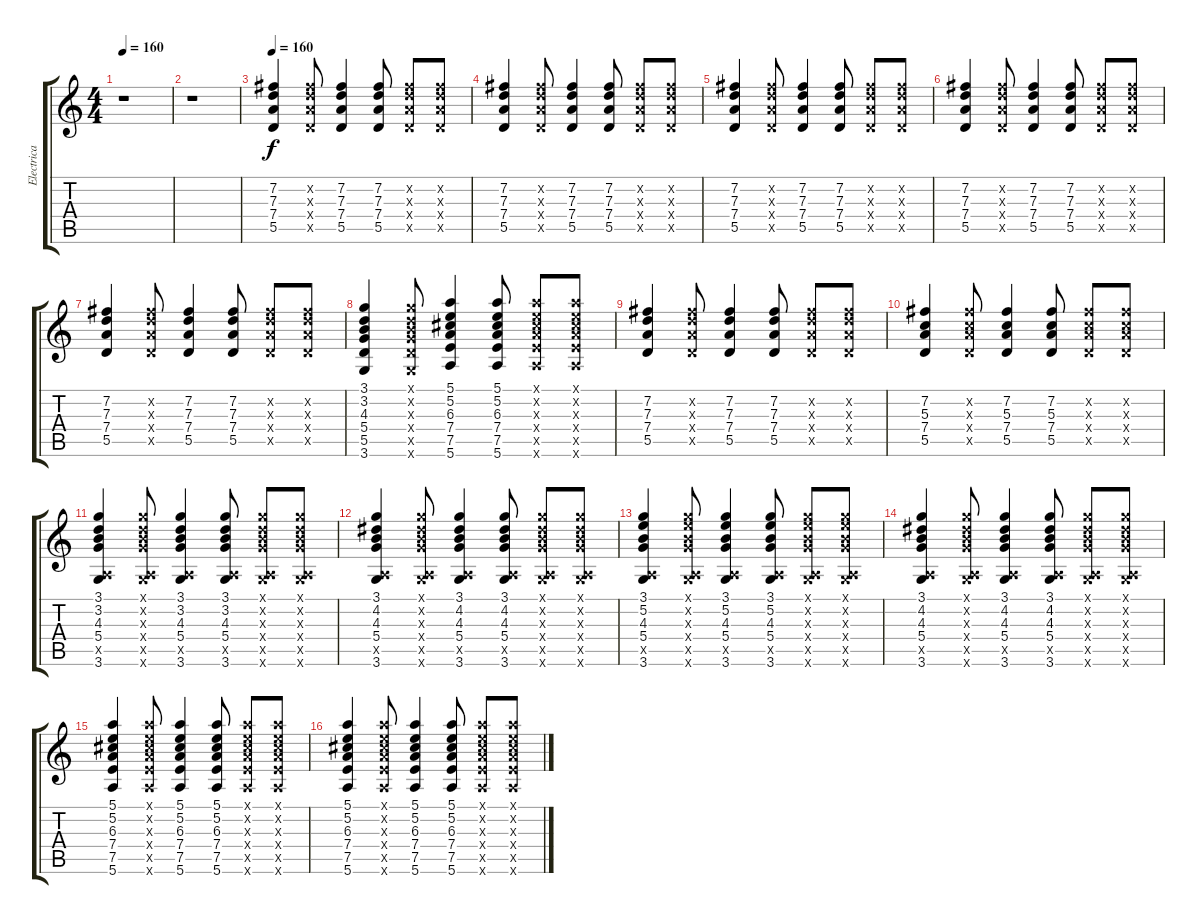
\track ("Electrica" "Electrica") {instrument distortionguitar}
\staff {score tabs}
\tuning (E4 B3 G3 D3 A2 E2) {hide}
\ts (4 4)
\tempo 160
\clef g2
\ks c
r.1{dy f} |
r.1 |
\tempo 160
(7.2 7.3 7.4 5.5).4{instrument electricguitarclean} (7.2{x} 7.3{x} 7.4{x} 5.5{x}).8 (7.2 7.3 7.4 5.5).4 (7.2 7.3 7.4 5.5).8 (7.2{x} 7.3{x} 7.4{x} 5.5{x}).8 (7.2{x} 7.3{x} 7.4{x} 5.5{x}).8 |
(7.2 7.3 7.4 5.5).4 (7.2{x} 7.3{x} 7.4{x} 5.5{x}).8 (7.2 7.3 7.4 5.5).4 (7.2 7.3 7.4 5.5).8 (7.2{x} 7.3{x} 7.4{x} 5.5{x}).8 (7.2{x} 7.3{x} 7.4{x} 5.5{x}).8 |
(7.2 7.3 7.4 5.5).4 (7.2{x} 7.3{x} 7.4{x} 5.5{x}).8 (7.2 7.3 7.4 5.5).4 (7.2 7.3 7.4 5.5).8 (7.2{x} 7.3{x} 7.4{x} 5.5{x}).8 (7.2{x} 7.3{x} 7.4{x} 5.5{x}).8 |
(7.2 7.3 7.4 5.5).4 (7.2{x} 7.3{x} 7.4{x} 5.5{x}).8 (7.2 7.3 7.4 5.5).4 (7.2 7.3 7.4 5.5).8 (7.2{x} 7.3{x} 7.4{x} 5.5{x}).8 (7.2{x} 7.3{x} 7.4{x} 5.5{x}).8 |
(7.2 7.3 7.4 5.5).4 (7.2{x} 7.3{x} 7.4{x} 5.5{x}).8 (7.2 7.3 7.4 5.5).4 (7.2 7.3 7.4 5.5).8 (7.2{x} 7.3{x} 7.4{x} 5.5{x}).8 (7.2{x} 7.3{x} 7.4{x} 5.5{x}).8 |
(3.1 3.2 4.3 5.4 5.5 3.6).4 (3.1{x} 3.2{x} 4.3{x} 5.4{x} 5.5{x} 3.6{x}).8 (5.1 5.2 6.3 7.4 7.5 5.6).4 (5.1 5.2 6.3 7.4 7.5 5.6).8 (5.1{x} 5.2{x} 6.3{x} 7.4{x} 7.5{x} 5.6{x}).8 (5.1{x} 5.2{x} 6.3{x} 7.4{x} 7.5{x} 5.6{x}).8 |
(7.2 7.3 7.4 5.5).4 (7.2{x} 7.3{x} 7.4{x} 5.5{x}).8 (7.2 7.3 7.4 5.5).4 (7.2 7.3 7.4 5.5).8 (7.2{x} 7.3{x} 7.4{x} 5.5{x}).8 (7.2{x} 7.3{x} 7.4{x} 5.5{x}).8 |
(7.2 5.3 7.4 5.5).4 (7.2{x} 5.3{x} 7.4{x} 5.5{x}).8 (7.2 5.3 7.4 5.5).4 (7.2 5.3 7.4 5.5).8 (7.2{x} 5.3{x} 7.4{x} 5.5{x}).8 (7.2{x} 5.3{x} 7.4{x} 5.5{x}).8 |
(3.1 3.2 4.3 5.4 0.5{x} 3.6).4 (3.1{x} 3.2{x} 4.3{x} 5.4{x} 0.5{x} 3.6{x}).8 (3.1 3.2 4.3 5.4 0.5{x} 3.6).4 (3.1 3.2 4.3 5.4 0.5{x} 3.6).8 (3.1{x} 3.2{x} 4.3{x} 5.4{x} 0.5{x} 3.6{x}).8 (3.1{x} 3.2{x} 4.3{x} 5.4{x} 0.5{x} 3.6{x}).8 |
(3.1 4.2 4.3 5.4 0.5{x} 3.6).4 (3.1{x} 4.2{x} 4.3{x} 5.4{x} 0.5{x} 3.6{x}).8 (3.1 4.2 4.3 5.4 0.5{x} 3.6).4 (3.1 4.2 4.3 5.4 0.5{x} 3.6).8 (3.1{x} 4.2{x} 4.3{x} 5.4{x} 0.5{x} 3.6{x}).8 (3.1{x} 4.2{x} 4.3{x} 5.4{x} 0.5{x} 3.6{x}).8 |
(3.1 5.2 4.3 5.4 0.5{x} 3.6).4 (3.1{x} 5.2{x} 4.3{x} 5.4{x} 0.5{x} 3.6{x}).8 (3.1 5.2 4.3 5.4 0.5{x} 3.6).4 (3.1 5.2 4.3 5.4 0.5{x} 3.6).8 (3.1{x} 5.2{x} 4.3{x} 5.4{x} 0.5{x} 3.6{x}).8 (3.1{x} 5.2{x} 4.3{x} 5.4{x} 0.5{x} 3.6{x}).8 |
(3.1 4.2 4.3 5.4 0.5{x} 3.6).4 (3.1{x} 4.2{x} 4.3{x} 5.4{x} 0.5{x} 3.6{x}).8 (3.1 4.2 4.3 5.4 0.5{x} 3.6).4 (3.1 4.2 4.3 5.4 0.5{x} 3.6).8 (3.1{x} 4.2{x} 4.3{x} 5.4{x} 0.5{x} 3.6{x}).8 (3.1{x} 4.2{x} 4.3{x} 5.4{x} 0.5{x} 3.6{x}).8 |
(5.1 5.2 6.3 7.4 7.5 5.6).4 (5.1{x} 5.2{x} 6.3{x} 7.4{x} 7.5{x} 5.6{x}).8 (5.1 5.2 6.3 7.4 7.5 5.6).4 (5.1 5.2 6.3 7.4 7.5 5.6).8 (5.1{x} 5.2{x} 6.3{x} 7.4{x} 7.5{x} 5.6{x}).8 (5.1{x} 5.2{x} 6.3{x} 7.4{x} 7.5{x} 5.6{x}).8 |
(5.1 5.2 6.3 7.4 7.5 5.6).4 (5.1{x} 5.2{x} 6.3{x} 7.4{x} 7.5{x} 5.6{x}).8 (5.1 5.2 6.3 7.4 7.5 5.6).4 (5.1 5.2 6.3 7.4 7.5 5.6).8 (5.1{x} 5.2{x} 6.3{x} 7.4{x} 7.5{x} 5.6{x}).8 (5.1{x} 5.2{x} 6.3{x} 7.4{x} 7.5{x} 5.6{x}).8
